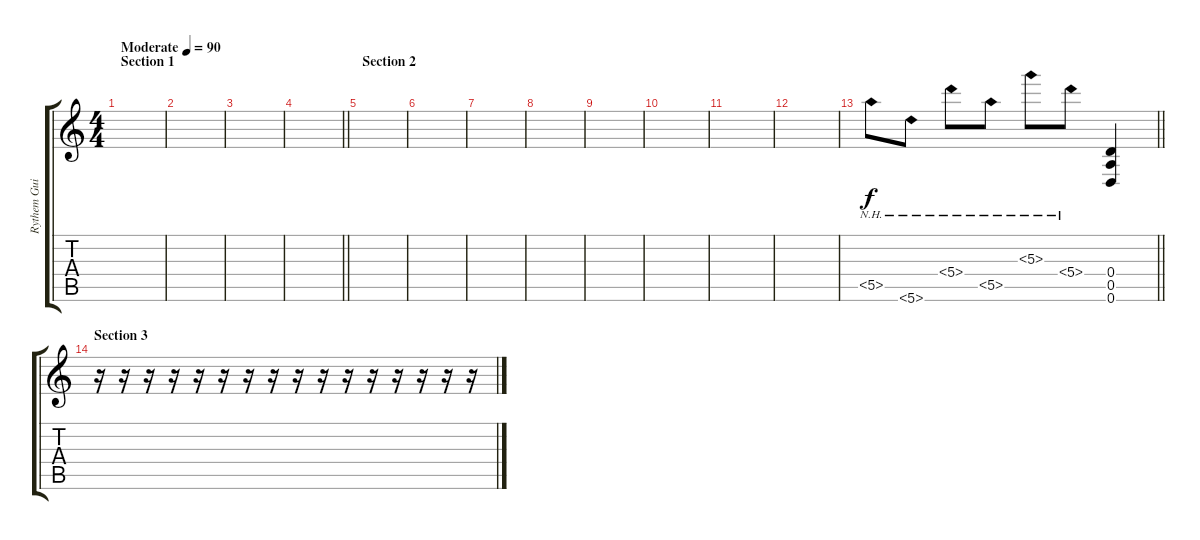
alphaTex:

\track ("Rythem Guitars" "Rythem Gui") {instrument distortionguitar}
\staff {score tabs}
\tuning (E4 B3 G3 D3 A2 D2) {hide}
\ts (4 4)
\section ("" "Section 1")
\tempo (90 "Moderate")
\clef g2
\ks c
|
|
|
\barLineRight lightlight
|
\section ("" "Section 2")
|
|
|
|
|
|
|
|
\barLineRight lightlight
5.5{nh}.8 5.6{nh}.8 5.4{nh}.8 5.5{nh}.8 5.3{nh}.8 5.4{nh}.8 (0.4 0.5 0.6).4 |
\section ("" "Section 3")
r.16 r.16 r.16 r.16 r.16 r.16 r.16 r.16 r.16 r.16 r.16 r.16 r.16 r.16 r.16 r.16
